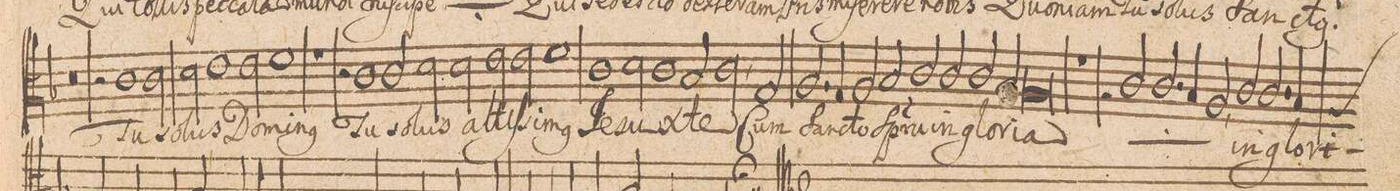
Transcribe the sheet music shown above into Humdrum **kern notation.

**kern	**text
*I"TENOR.	*
*clefC3	*
*k[b-]	*
*met(C|)	*
*M2/1	*
0r	.
=77-	=77-
2rB	.
1c\	Tu
=78-	=78-
2c\	so-
2d\	-lus
1e\	Do-
=79-	=79-
2e\	-mi-
1f	-n(us)
=80-	=80-
1rg	.
2r	.
1c\	Tu
=81-	=81-
2c/	so-
2d\	-lus
2d\	al-
=82-	=82-
2e\	-tiſ-
2e\	-si-
1f	-m(us)
=83-	=83-
1c	Je-
2d\	-su
1c\	X-
=84-	=84-
2B-/	.
2c,\	-te
2G/	Cum
=85-	=85-
2.A/	San-
4G/	-cto
2A/	Sp(i-
2B-/	-ri-
=86-	=86-
2c/	-t)u
2c/	in
2c/	glo-
2B-/	-ri-
=87-	=87-
0A	-a
=88-	=88-
1rg	.
2rB	.
*	*ij
2c/	in
=89-	=89-
2.c/	glo-
4B-/	-ri-
2A,/	-a
*	*Xij
2c/	in
=90-	=90-
2.c/	glo-
*custos:A	*
4B-/	-ri-
*-	*-
